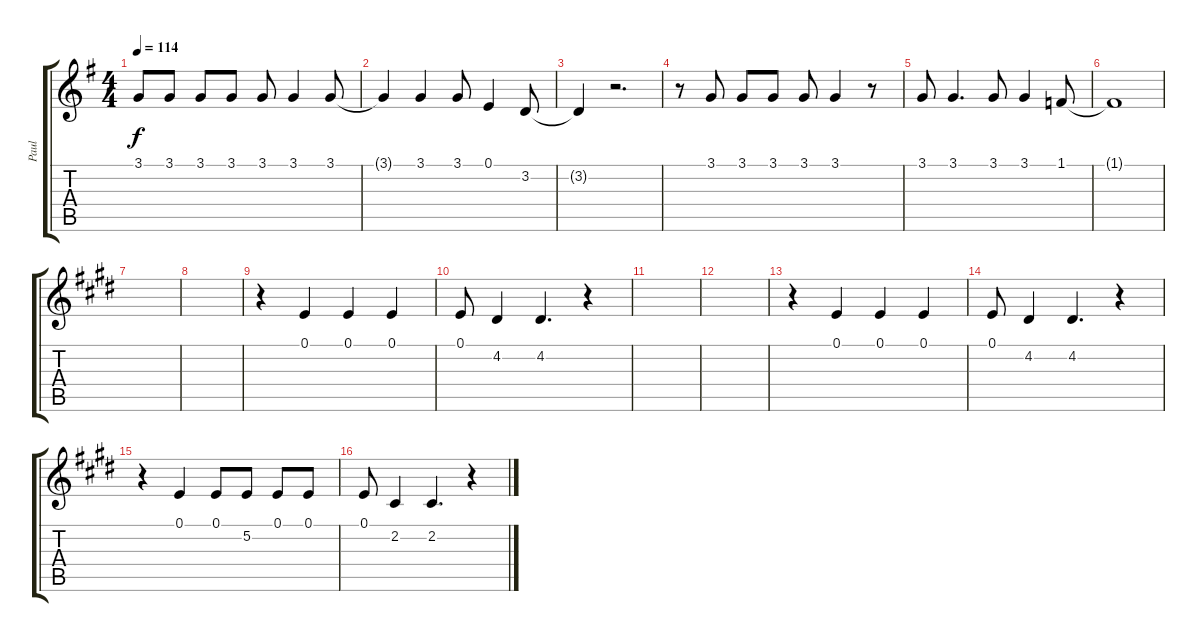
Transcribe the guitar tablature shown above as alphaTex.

\track ("Paul" "Paul") {instrument voiceoohs}
\staff {score tabs}
\tuning (E4 B3 G3 D3 A2 E2) {hide}
\ts (4 4)
\tempo 114
\clef g2
\ks g
3.1.8{dy f} 3.1.8 3.1.8 3.1.8 3.1.8 3.1.4 3.1.8 |
3.1{t}.4 3.1.4 3.1.8 0.1.4 3.2.8 |
3.2{t}.4 r.2{d} |
r.8 3.1.8 3.1.8 3.1.8 3.1.8 3.1.4 r.8 |
3.1.8 3.1.4{d} 3.1.8 3.1.4 1.1.8 |
1.1{t}.1 |
\ks e
|
|
r.4 0.1.4 0.1.4 0.1.4 |
0.1.8 4.2.4 4.2.4{d} r.4 |
|
|
r.4 0.1.4 0.1.4 0.1.4 |
0.1.8 4.2.4 4.2.4{d} r.4 |
r.4 0.1.4 0.1.8 5.2.8 0.1.8 0.1.8 |
0.1.8 2.2.4 2.2.4{d} r.4
